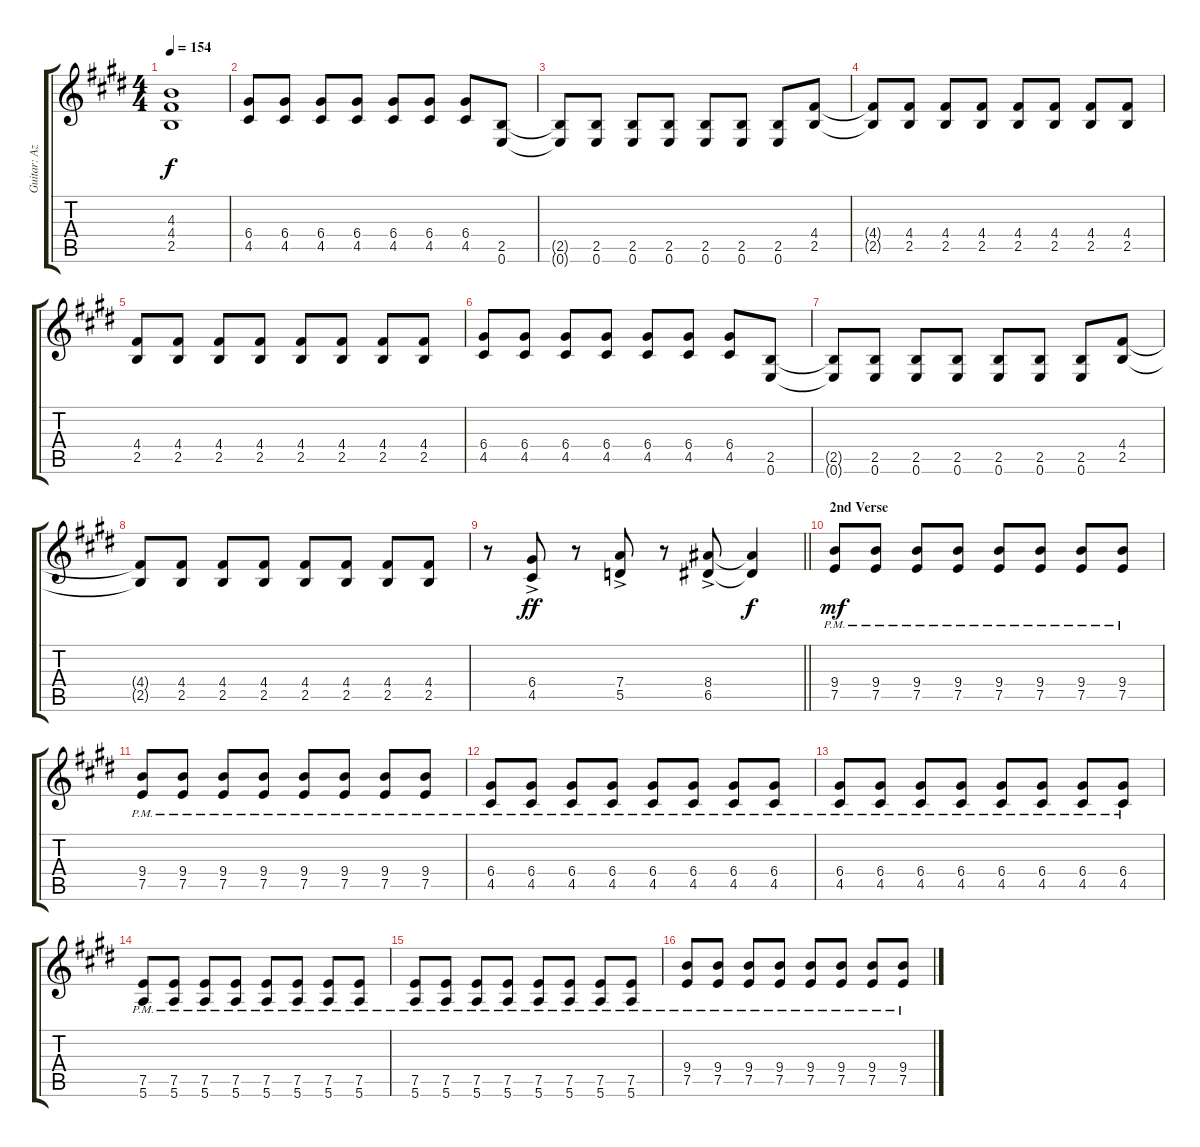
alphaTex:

\track ("Guitar: Azusa Nakano" "Guitar: Az") {instrument distortionguitar}
\staff {score tabs}
\tuning (E4 B3 G3 D3 A2 E2) {hide}
\ts (4 4)
\tempo 154
\clef g2
\ks e
(4.3 4.4 2.5).1{dy f} |
(6.4 4.5).8 (6.4 4.5).8 (6.4 4.5).8 (6.4 4.5).8 (6.4 4.5).8 (6.4 4.5).8 (6.4 4.5).8 (2.5 0.6).8 |
(2.5{t} 0.6{t}).8 (2.5 0.6).8 (2.5 0.6).8 (2.5 0.6).8 (2.5 0.6).8 (2.5 0.6).8 (2.5 0.6).8 (4.4 2.5).8 |
(4.4{t} 2.5{t}).8 (4.4 2.5).8 (4.4 2.5).8 (4.4 2.5).8 (4.4 2.5).8 (4.4 2.5).8 (4.4 2.5).8 (4.4 2.5).8 |
(4.4 2.5).8 (4.4 2.5).8 (4.4 2.5).8 (4.4 2.5).8 (4.4 2.5).8 (4.4 2.5).8 (4.4 2.5).8 (4.4 2.5).8 |
(6.4 4.5).8 (6.4 4.5).8 (6.4 4.5).8 (6.4 4.5).8 (6.4 4.5).8 (6.4 4.5).8 (6.4 4.5).8 (2.5 0.6).8 |
(2.5{t} 0.6{t}).8 (2.5 0.6).8 (2.5 0.6).8 (2.5 0.6).8 (2.5 0.6).8 (2.5 0.6).8 (2.5 0.6).8 (4.4 2.5).8 |
(4.4{t} 2.5{t}).8 (4.4 2.5).8 (4.4 2.5).8 (4.4 2.5).8 (4.4 2.5).8 (4.4 2.5).8 (4.4 2.5).8 (4.4 2.5).8 |
\barLineRight lightlight
r.8 (6.4{ac} 4.5{ac}).8{dy ff} r.8 (7.4{ac} 5.5{ac}).8 r.8 (8.4{ac} 6.5{ac}).8 (8.4{t} 6.5{t}).4{dy f} |
\section ("" "2nd Verse")
(9.4{pm} 7.5{pm}).8{dy mf} (9.4{pm} 7.5{pm}).8 (9.4{pm} 7.5{pm}).8 (9.4{pm} 7.5{pm}).8 (9.4{pm} 7.5{pm}).8 (9.4{pm} 7.5{pm}).8 (9.4{pm} 7.5{pm}).8 (9.4{pm} 7.5{pm}).8 |
(9.4{pm} 7.5{pm}).8 (9.4{pm} 7.5{pm}).8 (9.4{pm} 7.5{pm}).8 (9.4{pm} 7.5{pm}).8 (9.4{pm} 7.5{pm}).8 (9.4{pm} 7.5{pm}).8 (9.4{pm} 7.5{pm}).8 (9.4{pm} 7.5{pm}).8 |
(6.4{pm} 4.5{pm}).8 (6.4{pm} 4.5{pm}).8 (6.4{pm} 4.5{pm}).8 (6.4{pm} 4.5{pm}).8 (6.4{pm} 4.5{pm}).8 (6.4{pm} 4.5{pm}).8 (6.4{pm} 4.5{pm}).8 (6.4{pm} 4.5{pm}).8 |
(6.4{pm} 4.5{pm}).8 (6.4{pm} 4.5{pm}).8 (6.4{pm} 4.5{pm}).8 (6.4{pm} 4.5{pm}).8 (6.4{pm} 4.5{pm}).8 (6.4{pm} 4.5{pm}).8 (6.4{pm} 4.5{pm}).8 (6.4{pm} 4.5{pm}).8 |
(7.5{pm} 5.6{pm}).8 (7.5{pm} 5.6{pm}).8 (7.5{pm} 5.6{pm}).8 (7.5{pm} 5.6{pm}).8 (7.5{pm} 5.6{pm}).8 (7.5{pm} 5.6{pm}).8 (7.5{pm} 5.6{pm}).8 (7.5{pm} 5.6{pm}).8 |
(7.5{pm} 5.6{pm}).8 (7.5{pm} 5.6{pm}).8 (7.5{pm} 5.6{pm}).8 (7.5{pm} 5.6{pm}).8 (7.5{pm} 5.6{pm}).8 (7.5{pm} 5.6{pm}).8 (7.5{pm} 5.6{pm}).8 (7.5{pm} 5.6{pm}).8 |
(9.4{pm} 7.5{pm}).8 (9.4{pm} 7.5{pm}).8 (9.4{pm} 7.5{pm}).8 (9.4{pm} 7.5{pm}).8 (9.4{pm} 7.5{pm}).8 (9.4{pm} 7.5{pm}).8 (9.4{pm} 7.5{pm}).8 (9.4{pm} 7.5{pm}).8
